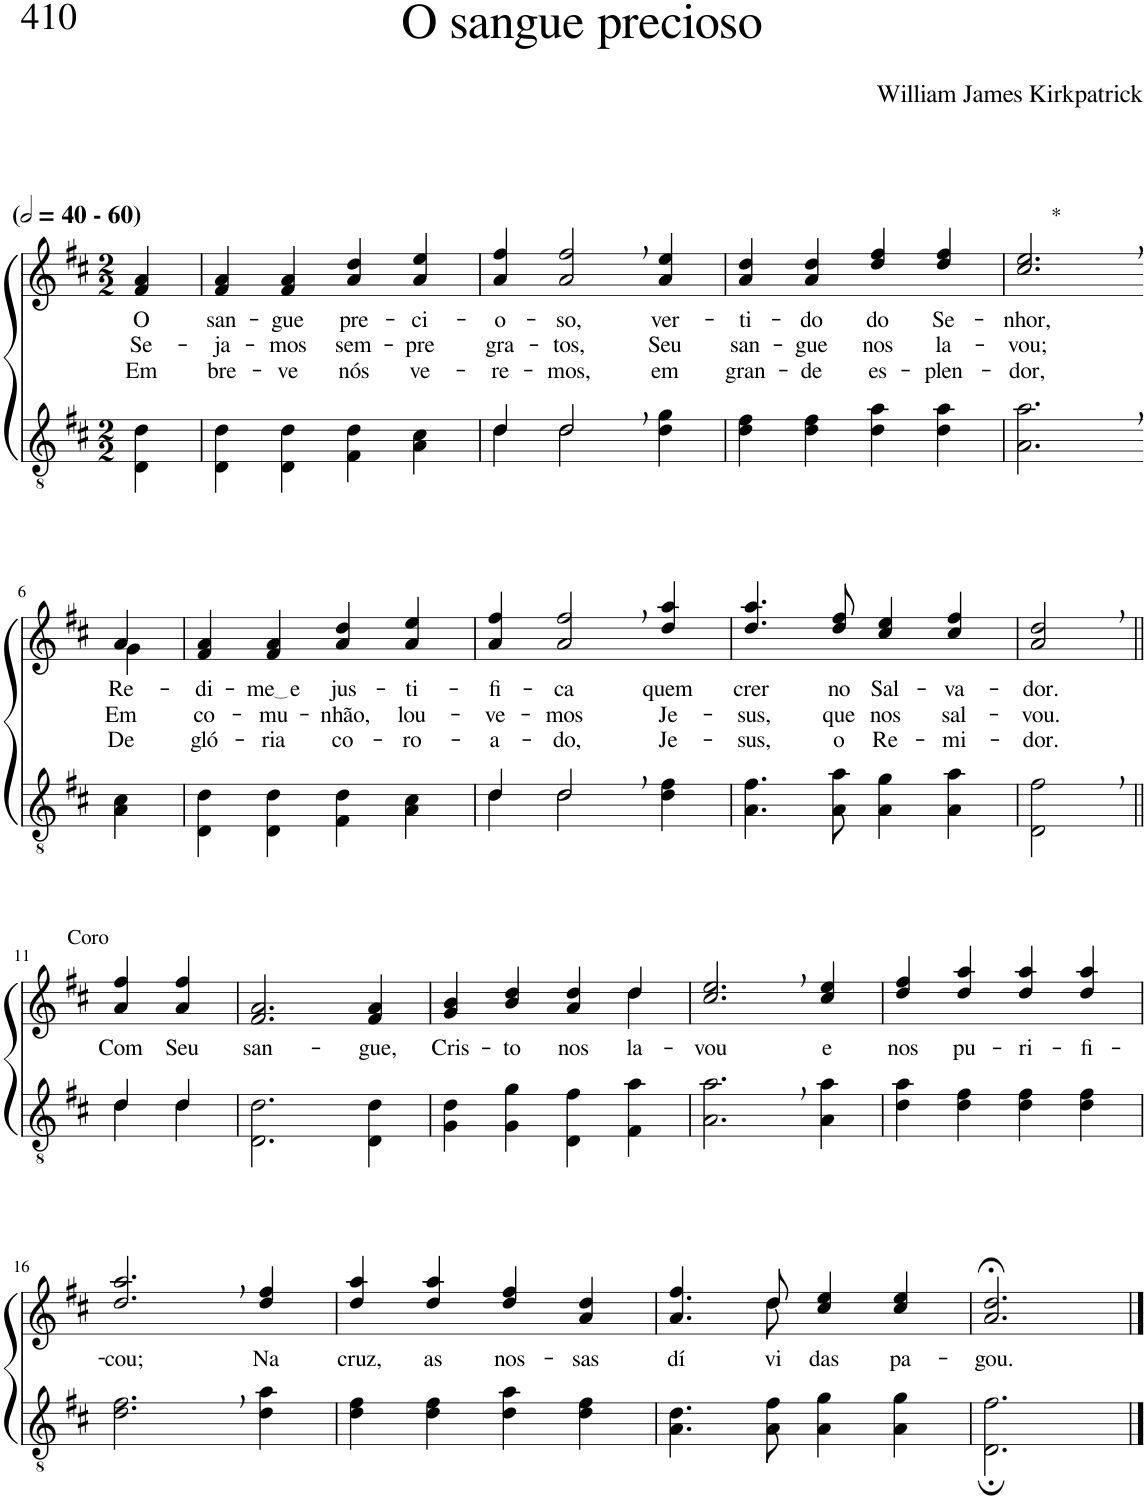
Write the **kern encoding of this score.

**kern	**kern	**text	**text	**text
*part2	*part1	*part1	*part1	*part1
*staff2	*staff1	*staff1	*staff1	*staff1
*I"Parte III e IV	*I"Parte I e II	*	*	*
*clefGv2	*clefG2	*	*	*
*Trd4c7	*Trd4c7	*	*	*
*k[f#c#]	*k[f#c#]	*	*	*
*M2/2	*M2/2	*	*	*
*MM80	*MM80	*	*	*
=1	=1	=1	=1	=1
!	!LO:TX:a:B:t=(	!	!	!
!	!LO:TX:a:B:t=- 60)	!	!	!
!	!	!LO:LY:b	!LO:LY:b	!LO:LY:b
4D\ 4d\	4f#/ 4a/	O	Se-	Em
=2	=2	=2	=2	=2
!	!	!LO:LY:b	!LO:LY:b	!LO:LY:b
4D\ 4d\	4f#/ 4a/	san-	-ja-	bre-
!	!	!LO:LY:b	!LO:LY:b	!LO:LY:b
4D\ 4d\	4f#/ 4a/	-gue	-mos	-ve
!	!	!LO:LY:b	!LO:LY:b	!LO:LY:b
4F#\ 4d\	4a/ 4dd/	pre-	sem-	nós
!	!	!LO:LY:b	!LO:LY:b	!LO:LY:b
4A\ 4c#\	4a/ 4ee/	-ci-	-pre	ve-
=3	=3	=3	=3	=3
*^	*	*	*	*
!	!	!	!LO:LY:b	!LO:LY:b	!LO:LY:b
4d\	4d/	4a/ 4ff#/	-o-	gra-	-re-
!	!	!	!LO:LY:b	!LO:LY:b	!LO:LY:b
2d,\	2d/	2a/, 2ff#/,	-so,	-tos,	-mos,
!	!	!	!LO:LY:b	!LO:LY:b	!LO:LY:b
4d\ 4g\	4ryy	4a/ 4ee/	ver-	Seu	em
=4	=4	=4	=4	=4	=4
!	!	!	!LO:LY:b	!LO:LY:b	!LO:LY:b
*v	*v	*	*	*	*
4d\ 4f#\	4a/ 4dd/	-ti-	san-	gran-
!	!	!LO:LY:b	!LO:LY:b	!LO:LY:b
4d\ 4f#\	4a/ 4dd/	-do	-gue	-de
!	!	!LO:LY:b	!LO:LY:b	!LO:LY:b
4d\ 4a\	4dd/ 4ff#/	do	nos	es-
!	!	!LO:LY:b	!LO:LY:b	!LO:LY:b
4d\ 4a\	4dd/ 4ff#/	Se-	la-	-plen-
=5	=5	=5	=5	=5
!	!LO:TX:a:t=*	!	!	!
!	!	!LO:LY:b	!LO:LY:b	!LO:LY:b
2.A\, 2.a\,	2.cc#/, 2.ee/,	-nhor,	-vou;	-dor,
!!LO:LB:g=z
=6-	=6-	=6-	=6-	=6-
*	*^	*	*	*
!	!	!	!LO:LY:b	!LO:LY:b	!LO:LY:b
4A\ 4c#\	4a/	4g\	Re-	Em	De
=7	=7	=7	=7	=7	=7
!	!	!	!LO:LY:b	!LO:LY:b	!LO:LY:b
*	*v	*v	*	*	*
4D\ 4d\	4f#/ 4a/	-di-	co-	gló-
!	!	!LO:LY:b	!LO:LY:b	!LO:LY:b
4D\ 4d\	4f#/ 4a/	me e	-mu-	-ria
!	!	!LO:LY:b	!LO:LY:b	!LO:LY:b
4F#\ 4d\	4a/ 4dd/	jus-	-nhão,	co-
!	!	!LO:LY:b	!LO:LY:b	!LO:LY:b
4A\ 4c#\	4a/ 4ee/	-ti-	lou-	-ro-
=8	=8	=8	=8	=8
*^	*	*	*	*
!	!	!	!LO:LY:b	!LO:LY:b	!LO:LY:b
4d\	4d/	4a/ 4ff#/	-fi-	-ve-	-a-
!	!	!	!LO:LY:b	!LO:LY:b	!LO:LY:b
2d,\	2d/	2a/, 2ff#/,	-ca	-mos	-do,
!	!	!	!LO:LY:b	!LO:LY:b	!LO:LY:b
4d\ 4f#\	4ryy	4dd/ 4aa/	quem	Je-	Je-
=9	=9	=9	=9	=9	=9
!	!	!	!LO:LY:b	!LO:LY:b	!LO:LY:b
*v	*v	*	*	*	*
4.A\ 4.f#\	4.dd/ 4.aa/	crer	-sus,	-sus,
!	!	!LO:LY:b	!LO:LY:b	!LO:LY:b
8A\ 8a\	8dd/ 8ff#/	no	que	o
!	!	!LO:LY:b	!LO:LY:b	!LO:LY:b
4A\ 4g\	4cc#/ 4ee/	Sal-	nos	Re-
!	!	!LO:LY:b	!LO:LY:b	!LO:LY:b
4A\ 4a\	4cc#/ 4ff#/	-va-	sal-	-mi-
=10	=10	=10	=10	=10
!	!	!LO:LY:b	!LO:LY:b	!LO:LY:b
2D\, 2f#\,	2a/, 2dd/,	-dor.	-vou.	-dor.
!!LO:LB:g=z
=11||	=11||	=11||	=11||	=11||
*^	*	*	*	*
!	!	!LO:TX:a:t=Coro	!	!	!
!	!	!	!LO:LY:b	!	!
4d/	4d\	4a/ 4ff#/	Com	.	.
!	!	!	!LO:LY:b	!	!
4d/	4d\	4a/ 4ff#/	Seu	.	.
=12	=12	=12	=12	=12	=12
!	!	!	!LO:LY:b	!	!
*v	*v	*	*	*	*
2.D\ 2.d\	2.f#/ 2.a/	san-	.	.
!	!	!LO:LY:b	!	!
4D\ 4d\	4f#/ 4a/	-gue,	.	.
=13	=13	=13	=13	=13
*	*^	*	*	*
!	!	!	!LO:LY:b	!	!
4G\ 4d\	2.ryy	4g/ 4b/	Cris-	.	.
!	!	!	!LO:LY:b	!	!
4G\ 4g\	.	4b/ 4dd/	-to	.	.
!	!	!	!LO:LY:b	!	!
4D\ 4f#\	.	4a/ 4dd/	nos	.	.
!	!	!	!LO:LY:b	!	!
4F#\ 4a\	4dd\	4dd/	la-	.	.
=14	=14	=14	=14	=14	=14
!	!	!	!LO:LY:b	!	!
*	*v	*v	*	*	*
2.A\, 2.a\,	2.cc#/, 2.ee/,	-vou	.	.
!	!	!LO:LY:b	!	!
4A\ 4a\	4cc#/ 4ee/	e	.	.
=15	=15	=15	=15	=15
!	!	!LO:LY:b	!	!
4d\ 4a\	4dd/ 4ff#/	nos	.	.
!	!	!LO:LY:b	!	!
4d\ 4f#\	4dd/ 4aa/	pu-	.	.
!	!	!LO:LY:b	!	!
4d\ 4f#\	4dd/ 4aa/	-ri-	.	.
!	!	!LO:LY:b	!	!
4d\ 4f#\	4dd/ 4aa/	-fi-	.	.
!!LO:LB:g=z
=16	=16	=16	=16	=16
!	!	!LO:LY:b	!	!
2.d\, 2.f#\,	2.dd/, 2.aa/,	-cou;	.	.
!	!	!LO:LY:b	!	!
4d\ 4a\	4dd/ 4ff#/	Na	.	.
=17	=17	=17	=17	=17
!	!	!LO:LY:b	!	!
4d\ 4f#\	4dd/ 4aa/	cruz,	.	.
!	!	!LO:LY:b	!	!
4d\ 4f#\	4dd/ 4aa/	as	.	.
!	!	!LO:LY:b	!	!
4d\ 4a\	4dd/ 4ff#/	nos-	.	.
!	!	!LO:LY:b	!	!
4d\ 4f#\	4a/ 4dd/	-sas	.	.
=18	=18	=18	=18	=18
*	*^	*	*	*
!	!	!	!LO:LY:b	!	!
4.A\ 4.d\	4.ryy	4.a/ 4.ff#/	dí-	.	.
!	!	!	!LO:LY:b	!	!
8A\ 8f#\	8dd\	8dd/	-vi-	.	.
!	!	!	!LO:LY:b	!	!
4A\ 4g\	2ryy	4cc#/ 4ee/	-das	.	.
!	!	!	!LO:LY:b	!	!
4A\ 4g\	.	4cc#/ 4ee/	pa-	.	.
=19	=19	=19	=19	=19	=19
!	!	!	!LO:LY:b	!	!
*	*v	*v	*	*	*
2.D\; 2.f#\;	2.a/;< 2.dd/;<	-gou.	.	.
==	==	==	==	==
*-	*-	*-	*-	*-
